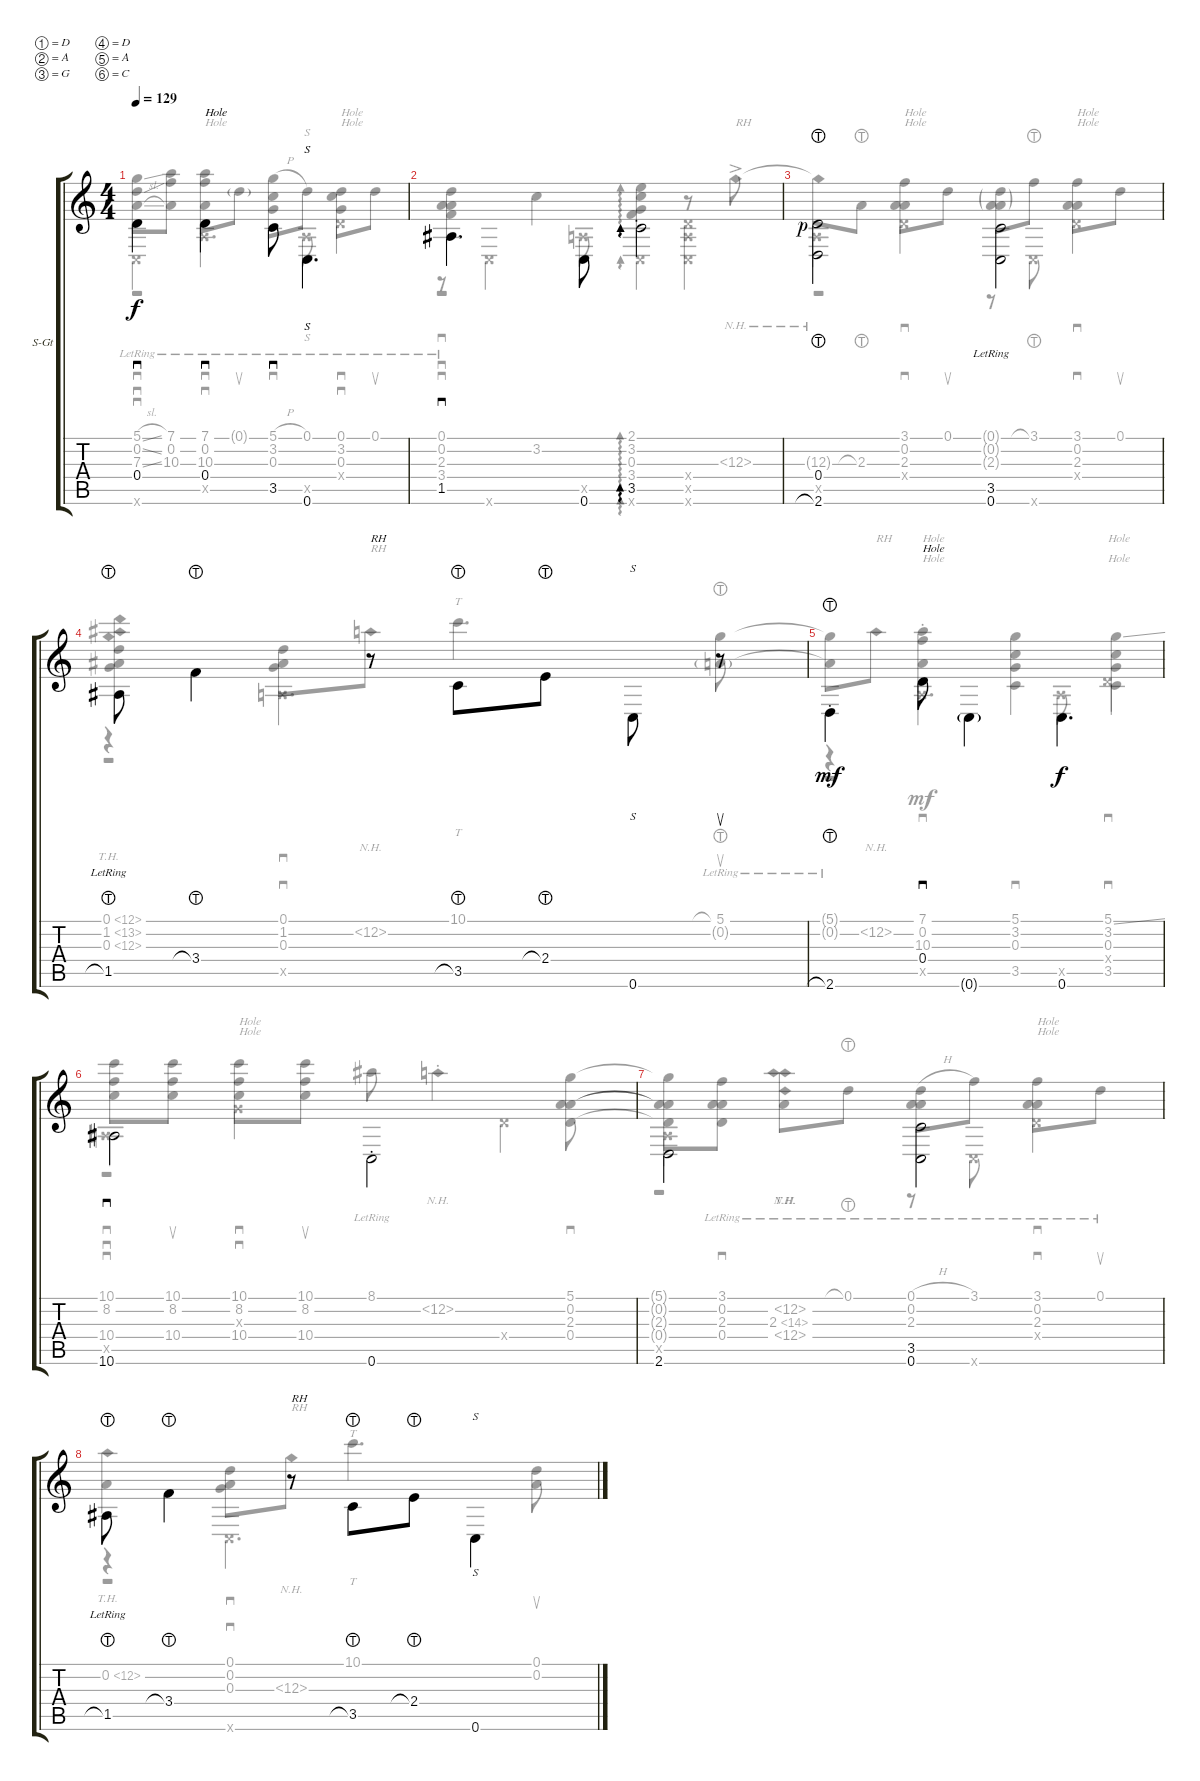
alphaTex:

\defaultSystemsLayout 4
\bracketExtendMode groupsimilarinstruments
\firstSystemTrackNameOrientation horizontal
\otherSystemsTrackNameOrientation horizontal
\track ("Steel Guitar" "S-Gt") {instrument acousticguitarsteel}
\staff {score tabs}
\tuning (D4 A3 G3 D3 A2 C2)
\voice
\ts (4 4)
\tempo 129
\clef g2
\scale
0.506032
\ks c
0.4.4{sd dy f beam invert} 0.4.4{sd txt "Hole" beam invert} 3.5.8{sd beam invert} 0.6.4{s d beam invert} |
\scale
0.493862 1.5.4{d sd beam invert} 0.6.8{beam invert} 3.5{st}.2{ad 0 beam invert} |
\scale
0.505441 (2.6{lht} 0.4{rf 1}).2{beam invert} (0.6{lr} 3.5{lr}).2{beam invert} |
\scale
0.494434 1.5{lht lr}.8{beam invert} 3.4{lht}.4{beam invert} r.8{txt "RH" beam invert} 3.5{lht}.8{beam invert} 2.4{lht}.8 0.6.8{s beam invert} r.8{su beam invert} |
\scale
0.504997 2.6{lht st}.4{dy mf beam invert} 0.4.8{sd txt "Hole" beam invert} 0.6{g}.4{beam invert} 0.6.4{d dy f beam invert} |
\scale
0.495154 10.6.2{sd beam invert} 0.6{st}.2{beam invert} |
\scale
0.507428 2.6.2{beam invert} (0.6 3.5).2{beam invert} |
\scale
0.49241 1.5{lht lr}.8{beam invert} 3.4{lht}.4{beam invert} r.8{txt "RH" beam invert} 3.5{lht}.8{beam invert} 2.4{lht}.8 0.6.4{s beam invert}
\voice
\clef g2
\ottava regular
\simile none
\scale
0.506032
\ks c
(7.3{sl} 5.1{sl lr} 0.2{sl}).8{sd dy f} (0.2 10.3 7.1{lr}).8 (7.1{lr} 0.2 10.3).8{sd txt "Hole"} 0.1{g lr}.8{su} (0.3 3.2 5.1{h lr}).8{sd} 0.1{lr}.8{s} (0.1{lr} 3.2 0.3).8{sd txt "Hole"} 0.1{lr}.8{su} |
\scale
0.493862 (3.4 2.3 0.2 0.1{lr}).4{sd} 3.2.4 (3.4 0.3 3.2 2.1).4{ad 0} r.8 12.3{nh ac}.8{txt "RH"} |
\scale
0.505441 12.3{nh t}.8 2.3{lht}.8 (2.3 0.2 3.1).8{sd txt "Hole"} 0.1.8{su} (2.3{g} 0.2{g} 0.1{g}).8 3.1{lht}.8 (3.1 0.2 2.3).8{sd txt "Hole"} 0.1.8{su} |
\scale
0.494434 (0.1{th 12} 1.2{th 12} 0.3{th 12}).4 (0.1 1.2 0.3).8{sd} 12.2{nh}.8{txt "RH"} 10.1.4{tt d} (5.1{lht lr} 0.2{g}).8{su} |
\scale
0.504997 (5.1{lr t} 0.2{t}).8 12.2{nh}.8{txt "RH"} (10.3 0.2{st} 7.1).4{sd txt "Hole"} (5.1 3.2 0.3 3.5).4{sd} (5.1{ss} 3.2 0.3 3.5).4{sd txt "Hole"} |
\scale
0.495154 (10.4 8.2 10.1).8{sd} (10.1 8.2 10.4).8{su} (10.1 8.2 10.4).8{sd txt "Hole"} (10.4 8.2 10.1).8{su} 8.1{lr}.8 12.2{nh st}.4 (0.4 2.3 0.2 5.1).8{sd} |
\scale
0.507428 (5.1{t} 0.2{t} 2.3{t} 0.4{t}).8 (0.4 2.3 0.2{lr} 3.1).8{sd} (12.2{nh lr} 12.4{nh} 2.3{th 12}).8 0.1{lht lr}.8 (2.3{lr} 0.2 0.1{h}).8 3.1{lr}.8 (3.1{lr} 0.2 2.3).8{sd txt "Hole"} 0.1{lr}.8{su} |
\scale
0.49241 0.2{th 12}.4 (0.1 0.2 0.3).8{sd} 12.3{nh}.8{txt "RH"} 10.1.4{tt d} (0.1 0.2).8{su}
\voice
\clef g2
\ottava regular
\simile none
\scale
0.506032
\ks c
0.6{x}.4{sd dy f} 0.5{x}.4{d sd txt "Hole"} 0.5{x}.8{s} 0.4{x}.4{sd txt "Hole"} |
\scale
0.493862 r.8{sd} 0.6{x}.4 0.5{x}.8 0.6{x}.4{ad 0} (0.6{x} 0.5{x} 0.4{x}).4 |
\scale
0.505441 0.5{x}.4 0.4{x}.4{sd txt "Hole"} r.8 0.6{x}.8 0.4{x}.4{sd txt "Hole"} |
\scale
0.494434 r.4 0.5{x}.2{d sd} |
\scale
0.504997 r.4 0.5{x}.4{d sd txt "Hole" dy mf} 0.5{x}.8{dy f} 0.4{x}.4{sd txt "Hole"} |
\scale
0.495154 0.5{x}.4{sd} 0.3{x}.2{sd txt "Hole"} 0.4{x}.4 |
\scale
0.507428 0.5{x}.2 r.8 0.6{x}.8 0.4{x}.4{sd txt "Hole"} |
\scale
0.49241 r.4 0.6{x}.2{d sd}
\voice
\clef g2
\ottava regular
\simile none
\scale
0.506032
\ks c
r.1{sd dy mf} |
\scale
0.493862 r.1{sd} |
\scale
0.505441 r.1 |
\scale
0.494434 r.1 |
\scale
0.504997 r.1 |
\scale
0.495154 r.1{sd} |
\scale
0.507428 r.1 |
\scale
0.49241 r.1
